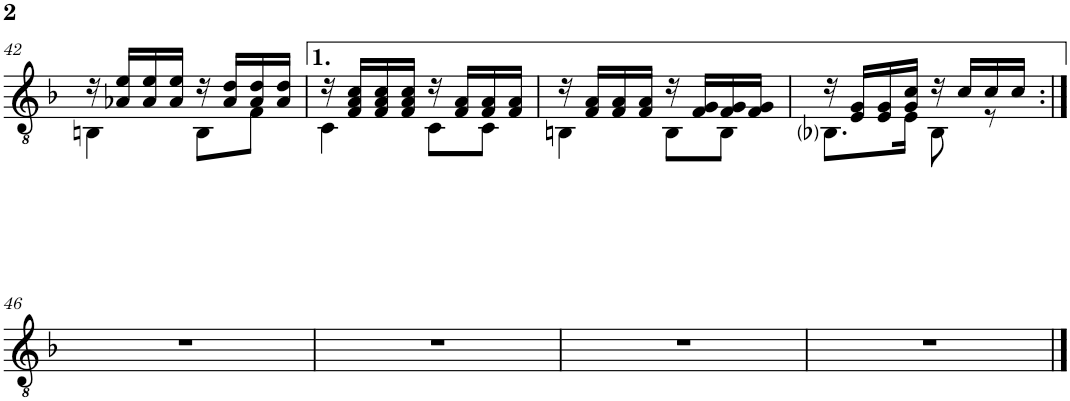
**kern
*part1
*staff1
*I"Classical Guitar
*I'Guit.
!!LO:PB:g=z
*clefGv2
*k[b-]
*M2/4
=42
*^
16r	4BBn\
16A-X/ 16e/LL	.
16A-/ 16e/	.
16A-/ 16e/JJ	.
16r	8BB\L
16A-/ 16d/LL	.
16A-/ 16d/	8F\J
16A-/ 16d/JJ	.
=43	=43
16r	4C\
16F/ 16A/ 16c/LL	.
16F/ 16A/ 16c/	.
16F/ 16A/ 16c/JJ	.
16r	8C\L
16F/ 16A/LL	.
16F/ 16A/	8C\J
16F/ 16A/JJ	.
=44	=44
16r	4BBn\
16F/ 16A/LL	.
16F/ 16A/	.
16F/ 16A/JJ	.
16r	8BB\L
16F/ 16G/LL	.
16F/ 16G/	8BB\J
16F/ 16G/JJ	.
=45	=45
16r	8.BB-i\L
16E/ 16G/LL	.
16E/ 16G/	.
16G/ 16c/JJ	16E\Jk
16r	8BB-\
16c/LL	.
16c/	8r
16c/JJ	.
*v	*v
!!LO:LB:g=z
=46:|!
2r
=47
2r
=48
2r
=49
2r
==
*-
